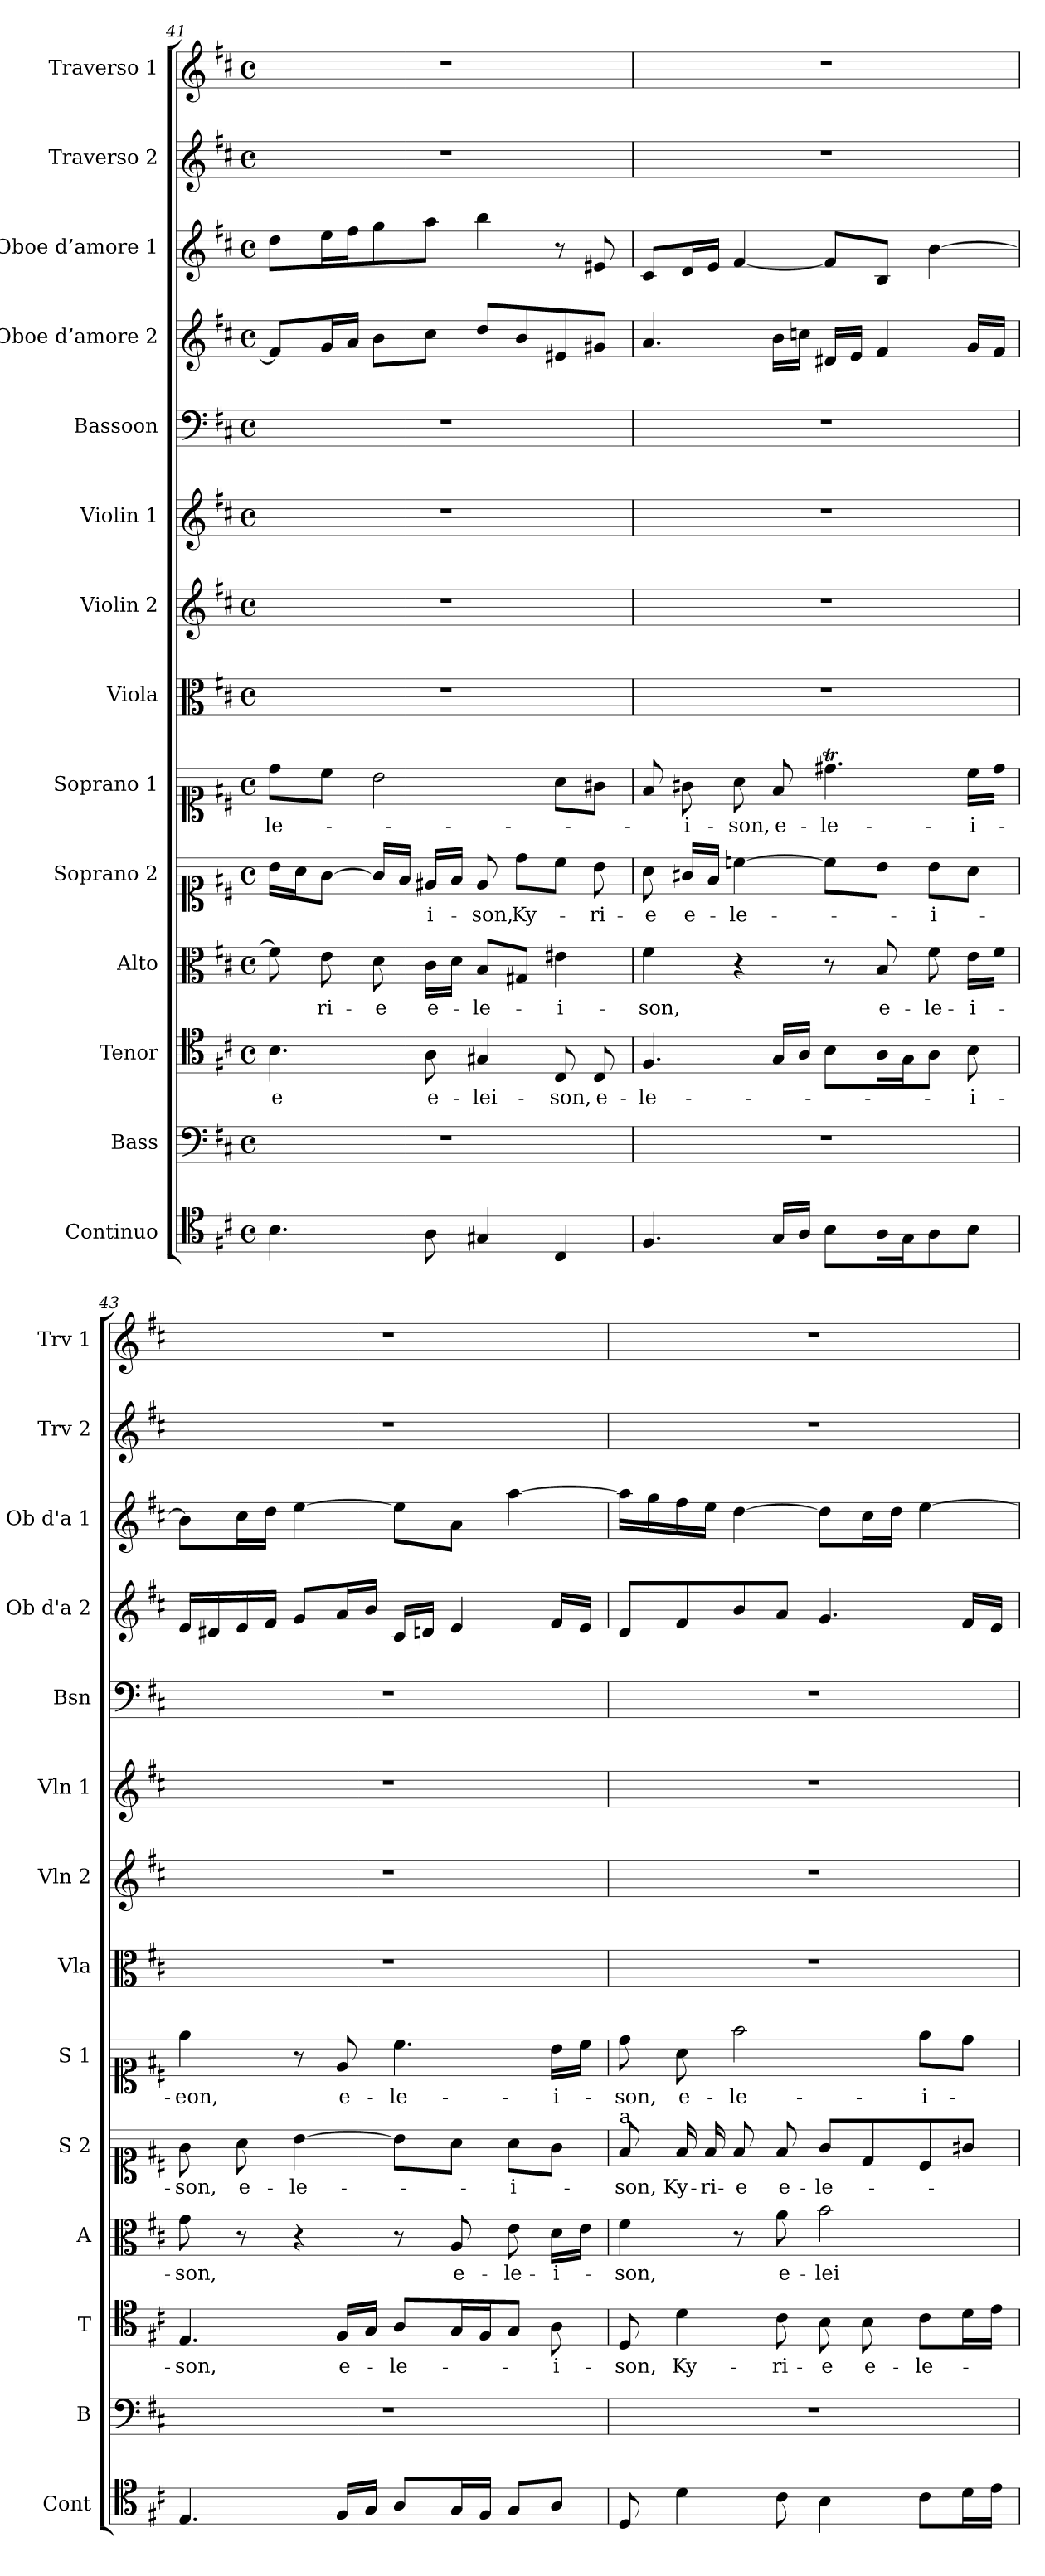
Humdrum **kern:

**kern	**kern	**kern	**text	**kern	**text	**kern	**text	**kern	**text	**kern	**kern	**kern	**kern	**kern	**kern	**kern	**kern
*part14	*part13	*part12	*part12	*part11	*part11	*part10	*part10	*part9	*part9	*part8	*part7	*part6	*part5	*part4	*part3	*part2	*part1
*staff14	*staff13	*staff12	*staff12	*staff11	*staff11	*staff10	*staff10	*staff9	*staff9	*staff8	*staff7	*staff6	*staff5	*staff4	*staff3	*staff2	*staff1
*I"Continuo	*I"Bass	*I"Tenor	*	*I"Alto	*	*I"Soprano 2	*	*I"Soprano 1	*	*I"Viola	*I"Violin 2	*I"Violin 1	*I"Bassoon	*I"Oboe d’amore 2	*I"Oboe d’amore 1	*I"Traverso 2	*I"Traverso 1
*I'Cont	*I'B	*I'T	*	*I'A	*	*I'S 2	*	*I'S 1	*	*I'Vla	*I'Vln 2	*I'Vln 1	*I'Bsn	*I'Ob d'a 2	*I'Ob d'a 1	*I'Trv 2	*I'Trv 1
*clefC4	*clefF4	*clefC4	*	*clefC3	*	*clefC1	*	*clefC1	*	*clefC3	*clefG2	*clefG2	*clefF4	*clefG2	*clefG2	*clefG2	*clefG2
*k[f#c#]	*k[f#c#]	*k[f#c#]	*	*k[f#c#]	*	*k[f#c#]	*	*k[f#c#]	*	*k[f#c#]	*k[f#c#]	*k[f#c#]	*k[f#c#]	*k[f#c#]	*k[f#c#]	*k[f#c#]	*k[f#c#]
*M4/4	*M4/4	*M4/4	*	*M4/4	*	*M4/4	*	*M4/4	*	*M4/4	*M4/4	*M4/4	*M4/4	*M4/4	*M4/4	*M4/4	*M4/4
*met(c)	*met(c)	*met(c)	*	*met(c)	*	*met(c)	*	*met(c)	*	*met(c)	*met(c)	*met(c)	*met(c)	*met(c)	*met(c)	*met(c)	*met(c)
=41	=41	=41	=41	=41	=41	=41	=41	=41	=41	=41	=41	=41	=41	=41	=41	=41	=41
!	!	!	!LO:LY:b	!	!	!	!	!	!LO:LY:b	!	!	!	!	!	!	!	!
4.B\	1r	4.B\	-e	8f#\]	.	16b\LL	.	8dd\L	-le-	1r	1r	1r	1r	8f#/L]	8dd\L	1r	1r
.	.	.	.	.	.	16a\J	.	.	.	.	.	.	.	.	.	.	.
!	!	!	!	!	!LO:LY:b	!	!	!	!	!	!	!	!	!	!	!	!
.	.	.	.	8e\	-ri-	[8g\J	.	8cc#\J	.	.	.	.	.	16g/L	16ee\L	.	.
.	.	.	.	.	.	.	.	.	.	.	.	.	.	16a/JJ	16ff#\J	.	.
!	!	!	!	!	!LO:LY:b	!	!	!	!	!	!	!	!	!	!	!	!
.	.	.	.	8d\	-e	16g/LL]	.	2b\	.	.	.	.	.	8b\L	8gg\	.	.
.	.	.	.	.	.	16f#/JJ	.	.	.	.	.	.	.	.	.	.	.
!	!	!	!LO:LY:b	!	!LO:LY:b	!	!LO:LY:b	!	!	!	!	!	!	!	!	!	!
8A\	.	8A\	e-	16c#\LL	e-	16e#X/LL	-i-	.	.	.	.	.	.	8cc#\J	8aa\J	.	.
.	.	.	.	16d\JJ	.	16f#/JJ	.	.	.	.	.	.	.	.	.	.	.
!	!	!	!LO:LY:b	!	!LO:LY:b	!	!LO:LY:b	!	!	!	!	!	!	!	!	!	!
4G#X/	.	4G#X/	-lei-	8B/L	-le-	8e#/	-son,	.	.	.	.	.	.	8dd/L	4bb\	.	.
!	!	!	!	!	!	!	!LO:LY:b	!	!	!	!	!	!	!	!	!	!
.	.	.	.	8G#X/J	.	8dd\L	Ky-	.	.	.	.	.	.	8b/	.	.	.
!	!	!	!LO:LY:b	!	!LO:LY:b	!	!	!	!	!	!	!	!	!	!	!	!
4C#/	.	8C#/	-son,	4e#X\	-i-	8cc#\J	.	8a\L	.	.	.	.	.	8e#X/	8r	.	.
!	!	!	!LO:LY:b	!	!	!	!LO:LY:b	!	!	!	!	!	!	!	!	!	!
.	.	8C#/	e-	.	.	8b\	-ri-	8g#X\J	.	.	.	.	.	8g#X/J	8e#X/	.	.
!!LO:PB:g=z
=42	=42	=42	=42	=42	=42	=42	=42	=42	=42	=42	=42	=42	=42	=42	=42	=42	=42
!	!	!	!LO:LY:b	!	!LO:LY:b	!	!LO:LY:b	!	!	!	!	!	!	!	!	!	!
4.F#/	1r	4.F#/	-le-	4f#\	-son,	8a\	-e	8f#/	.	1r	1r	1r	1r	4.a/	8c#/L	1r	1r
!	!	!	!	!	!	!	!LO:LY:b	!	!LO:LY:b	!	!	!	!	!	!	!	!
.	.	.	.	.	.	16g#X/LL	e-	8g#X\	i-	.	.	.	.	.	16d/L	.	.
.	.	.	.	.	.	16f#/JJ	.	.	.	.	.	.	.	.	16e/JJ	.	.
!	!	!	!	!	!	!	!LO:LY:b	!	!LO:LY:b	!	!	!	!	!	!	!	!
.	.	.	.	4r	.	[4ccn\	-le-	8a\	-son,	.	.	.	.	.	[4f#/	.	.
!	!	!	!	!	!	!	!	!	!LO:LY:b	!	!	!	!	!	!	!	!
16G/LL	.	16G/LL	.	.	.	.	.	8f#/	e-	.	.	.	.	16b\LL	.	.	.
16A/JJ	.	16A/JJ	.	.	.	.	.	.	.	.	.	.	.	16ccn\JJ	.	.	.
!	!	!	!	!	!	!	!	!	!LO:LY:b	!	!	!	!	!	!	!	!
8B\L	.	8B\L	.	8r	.	8cc\L]	.	4.dd#Xt\	-le-	.	.	.	.	16d#X/LL	8f#/L]	.	.
.	.	.	.	.	.	.	.	.	.	.	.	.	.	16e/JJ	.	.	.
!	!	!	!	!	!LO:LY:b	!	!	!	!	!	!	!	!	!	!	!	!
16A\L	.	16A\L	.	8B/	e-	8b\J	.	.	.	.	.	.	.	4f#/	8B/J	.	.
16G\J	.	16G\J	.	.	.	.	.	.	.	.	.	.	.	.	.	.	.
!	!	!	!	!	!LO:LY:b	!	!LO:LY:b	!	!	!	!	!	!	!	!	!	!
8A\	.	8A\J	.	8f#\	-le-	8b\L	-i-	.	.	.	.	.	.	.	[4b\	.	.
!	!	!	!LO:LY:b	!	!LO:LY:b	!	!	!	!LO:LY:b	!	!	!	!	!	!	!	!
8B\J	.	8B\	-i-	16e\LL	-i-	8a\J	.	16cc#\LL	-i-	.	.	.	.	16g/LL	.	.	.
.	.	.	.	16f#\JJ	.	.	.	16dd#\JJ	.	.	.	.	.	16f#/JJ	.	.	.
=43	=43	=43	=43	=43	=43	=43	=43	=43	=43	=43	=43	=43	=43	=43	=43	=43	=43
!	!	!	!LO:LY:b	!	!LO:LY:b	!	!LO:LY:b	!	!LO:LY:b	!	!	!	!	!	!	!	!
4.E/	1r	4.E/	-son,	8g\	-son,	8g\	-son,	4ee\	-eon,	1r	1r	1r	1r	16e/LL	8b\L]	1r	1r
.	.	.	.	.	.	.	.	.	.	.	.	.	.	16d#X/	.	.	.
!	!	!	!	!	!	!	!LO:LY:b	!	!	!	!	!	!	!	!	!	!
.	.	.	.	8r	.	8a\	e-	.	.	.	.	.	.	16e/	16cc#\L	.	.
.	.	.	.	.	.	.	.	.	.	.	.	.	.	16f#/JJ	16dd\JJ	.	.
!	!	!	!	!	!	!	!LO:LY:b	!	!	!	!	!	!	!	!	!	!
.	.	.	.	4r	.	[4b\	-le-	8r	.	.	.	.	.	8g/L	[4ee\	.	.
!	!	!	!LO:LY:b	!	!	!	!	!	!LO:LY:b	!	!	!	!	!	!	!	!
16F#/LL	.	16F#/LL	e-	.	.	.	.	8e/	e-	.	.	.	.	16a/L	.	.	.
16G/JJ	.	16G/JJ	.	.	.	.	.	.	.	.	.	.	.	16b/JJ	.	.	.
!	!	!	!LO:LY:b	!	!	!	!	!	!LO:LY:b	!	!	!	!	!	!	!	!
8A/L	.	8A/L	-le-	8r	.	8b\L]	.	4.cc#\	-le-	.	.	.	.	16c#/LL	8ee\L]	.	.
.	.	.	.	.	.	.	.	.	.	.	.	.	.	16dn/JJ	.	.	.
!	!	!	!	!	!LO:LY:b	!	!	!	!	!	!	!	!	!	!	!	!
16G/L	.	16G/L	.	8A/	e-	8a\J	.	.	.	.	.	.	.	4e/	8a\J	.	.
16F#/JJ	.	16F#/J	.	.	.	.	.	.	.	.	.	.	.	.	.	.	.
!	!	!	!	!	!LO:LY:b	!	!LO:LY:b	!	!	!	!	!	!	!	!	!	!
8G/L	.	8G/J	.	8e\	-le-	8a\L	-i-	.	.	.	.	.	.	.	[4aa\	.	.
!	!	!	!LO:LY:b	!	!LO:LY:b	!	!	!	!LO:LY:b	!	!	!	!	!	!	!	!
8A/J	.	8A\	-i-	16d\LL	-i-	8g\J	.	16b\LL	-i-	.	.	.	.	16f#/LL	.	.	.
.	.	.	.	16e\JJ	.	.	.	16cc#\JJ	.	.	.	.	.	16e/JJ	.	.	.
=44	=44	=44	=44	=44	=44	=44	=44	=44	=44	=44	=44	=44	=44	=44	=44	=44	=44
!	!	!	!	!	!	!LO:TX:a:t=a	!	!	!	!	!	!	!	!	!	!	!
!	!	!	!LO:LY:b	!	!LO:LY:b	!	!LO:LY:b	!	!LO:LY:b	!	!	!	!	!	!	!	!
8D/	1r	8D/	-son,	4f#\	-son,	8f#/	-son,	8dd\	-son,	1r	1r	1r	1r	8d/L	16aa\LL]	1r	1r
.	.	.	.	.	.	.	.	.	.	.	.	.	.	.	16gg\	.	.
!	!	!	!LO:LY:b	!	!	!	!LO:LY:b	!	!LO:LY:b	!	!	!	!	!	!	!	!
4d\	.	4d\	Ky-	.	.	16f#/	Ky-	8a\	e-	.	.	.	.	8f#/	16ff#\	.	.
!	!	!	!	!	!	!	!LO:LY:b	!	!	!	!	!	!	!	!	!	!
.	.	.	.	.	.	16f#/	-ri-	.	.	.	.	.	.	.	16ee\JJ	.	.
!	!	!	!	!	!	!	!LO:LY:b	!	!LO:LY:b	!	!	!	!	!	!	!	!
.	.	.	.	8r	.	8f#/	-e	2ff#\	-le-	.	.	.	.	8b/	[4dd\	.	.
!	!	!	!LO:LY:b	!	!LO:LY:b	!	!LO:LY:b	!	!	!	!	!	!	!	!	!	!
8c#\	.	8c#\	ri-	8a\	e-	8f#/	e-	.	.	.	.	.	.	8a/J	.	.	.
!	!	!	!LO:LY:b	!	!LO:LY:b	!	!LO:LY:b	!	!	!	!	!	!	!	!	!	!
4B\	.	8B\	-e	2b\	-lei-	8g/L	-le-	.	.	.	.	.	.	4.g/	8dd\L]	.	.
!	!	!	!LO:LY:b	!	!	!	!	!	!	!	!	!	!	!	!	!	!
.	.	8B\	e-	.	.	8d/	.	.	.	.	.	.	.	.	16cc#\L	.	.
.	.	.	.	.	.	.	.	.	.	.	.	.	.	.	16dd\JJ	.	.
!	!	!	!LO:LY:b	!	!	!	!	!	!LO:LY:b	!	!	!	!	!	!	!	!
8c#\L	.	8c#\L	-le-	.	.	8c#/	.	8ee\L	-i-	.	.	.	.	.	[4ee\	.	.
16d\L	.	16d\L	.	.	.	8g#X/J	.	8dd\J	.	.	.	.	.	16f#/LL	.	.	.
16e\JJ	.	16e\JJ	.	.	.	.	.	.	.	.	.	.	.	16e/JJ	.	.	.
=	=	=	=	=	=	=	=	=	=	=	=	=	=	=	=	=	=
*-	*-	*-	*-	*-	*-	*-	*-	*-	*-	*-	*-	*-	*-	*-	*-	*-	*-
